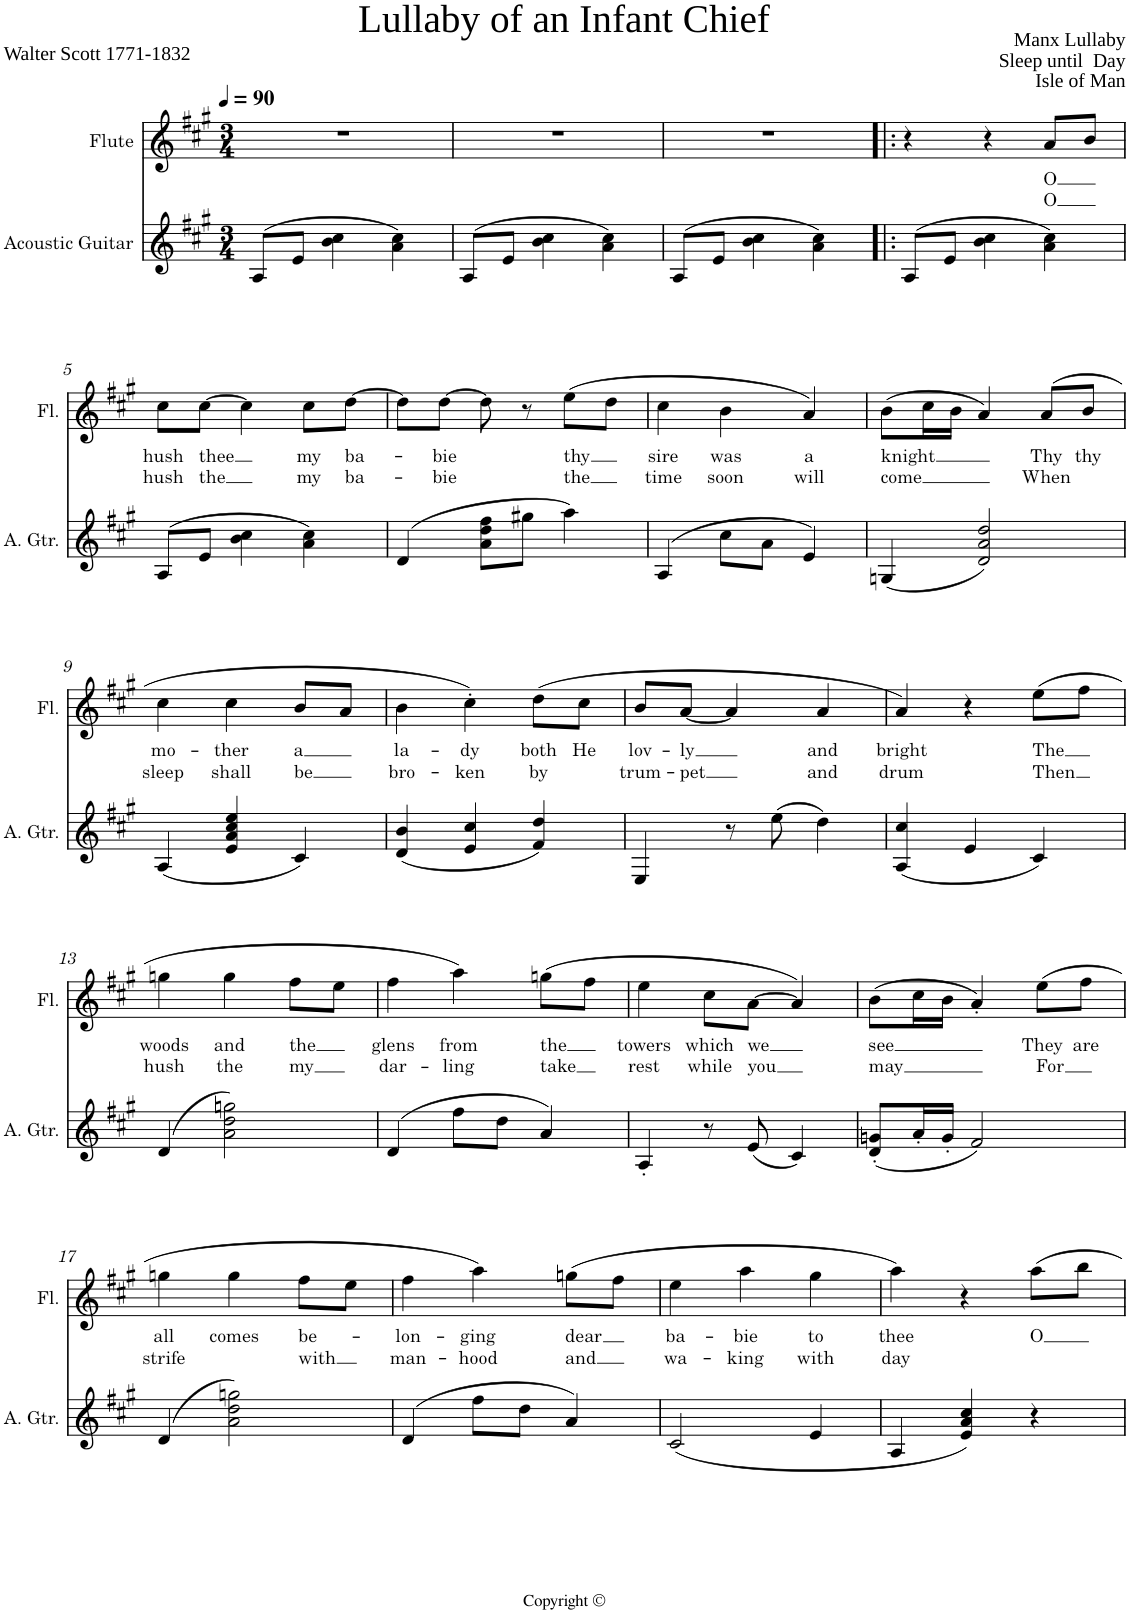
**kern	**kern	**text	**text
*part2	*part1	*part1	*part1
*staff2	*staff1	*staff1	*staff1
*I"Acoustic Guitar	*I"Flute	*	*
*I'A. Gtr.	*I'Fl.	*	*
*clefG2	*clefG2	*	*
*Trd7c12	*	*	*
*k[f#c#g#]	*k[f#c#g#]	*	*
*A:	*A:	*	*
*M3/4	*M3/4	*	*
*MM90	*MM90	*	*
=1	=1	=1	=1
(8A/L	2.r	.	.
8e/J	.	.	.
4b\ 4cc#\	.	.	.
4a\ 4cc#\)	.	.	.
=2	=2	=2	=2
(8A/L	2.r	.	.
8e/J	.	.	.
4b\ 4cc#\	.	.	.
4a\ 4cc#\)	.	.	.
=3	=3	=3	=3
(8A/L	2.r	.	.
8e/J	.	.	.
4b\ 4cc#\	.	.	.
4a\ 4cc#\)	.	.	.
=4!|:	=4!|:	=4!|:	=4!|:
(8A/L	4r	.	.
8e/J	.	.	.
4b\ 4cc#\	4r	.	.
!	!	!LO:LY:b	!LO:LY:b
4a\ 4cc#\)	8a/L	O	O
.	8b/J	.	.
!!LO:LB:g=z
=5	=5	=5	=5
!	!	!LO:LY:b	!LO:LY:b
(8A/L	8cc#\L	hush	hush
!	!	!LO:LY:b	!LO:LY:b
8e/J	[8cc#\J	thee	the
4b\ 4cc#\	4cc#\]	.	.
!	!	!LO:LY:b	!LO:LY:b
4a\ 4cc#\)	8cc#\L	my	my
!	!	!LO:LY:b	!LO:LY:b
.	[8dd\J	ba-	ba-
=6	=6	=6	=6
(4d/	8dd\L]	.	.
!	!	!LO:LY:b	!LO:LY:b
.	[8dd\J	-bie	-bie
8a\ 8dd\ 8ff#\L	8dd\]	.	.
8gg#X\J	8r	.	.
!	!	!LO:LY:b	!LO:LY:b
4aa\)	(8ee\L	thy	the
.	8dd\J	.	.
=7	=7	=7	=7
!	!	!LO:LY:b	!LO:LY:b
(4A/	4cc#\	sire	time
!	!	!LO:LY:b	!LO:LY:b
8cc#\L	4b\	was	soon
8a\J	.	.	.
!	!	!LO:LY:b	!LO:LY:b
4e/)	4a/)	a	will
=8	=8	=8	=8
!	!	!LO:LY:b	!LO:LY:b
(4Gn/	(8b\L	knight	come
.	16cc#\L	.	.
.	16b\JJ	.	.
2d/ 2a/ 2dd/)	4a/)	.	.
!	!	!LO:LY:b	!LO:LY:b
.	(8a/L	Thy	When
!	!	!LO:LY:b	!
.	8b/J	thy	.
!!LO:LB:g=z
=9	=9	=9	=9
!	!	!LO:LY:b	!LO:LY:b
(4A/	4cc#\	mo-	sleep
!	!	!LO:LY:b	!LO:LY:b
4e/ 4a/ 4cc#/ 4ee/	4cc#\	-ther	shall
!	!	!LO:LY:b	!LO:LY:b
4c#/)	8b/L	a	be
.	8a/J	.	.
=10	=10	=10	=10
!	!	!LO:LY:b	!LO:LY:b
(4d/ 4b/	4b\	la-	bro-
!	!	!LO:LY:b	!LO:LY:b
4e/ 4cc#/	4cc#'\)	-dy	-ken
!	!	!LO:LY:b	!LO:LY:b
4f#/ 4dd/)	(8dd\L	both	by
!	!	!LO:LY:b	!
.	8cc#\J	He	.
=11	=11	=11	=11
!	!	!LO:LY:b	!LO:LY:b
4E/	8b/L	lov-	trum-
!	!	!LO:LY:b	!LO:LY:b
.	[8a/J	-ly	-pet
8r	4a/]	.	.
(8ee\	.	.	.
!	!	!LO:LY:b	!LO:LY:b
4dd\)	4a/	and	and
=12	=12	=12	=12
!	!	!LO:LY:b	!LO:LY:b
(4A/ 4cc#/	4a/)	bright	drum
4e/	4r	.	.
!	!	!LO:LY:b	!LO:LY:b
4c#/)	(8ee\L	The	Then
.	8ff#\J	.	.
!!LO:LB:g=z
=13	=13	=13	=13
!	!	!LO:LY:b	!LO:LY:b
(4d/	4ggn\	woods	hush
!	!	!LO:LY:b	!LO:LY:b
2a\ 2dd\ 2ggn\)	4gg\	and	the
!	!	!LO:LY:b	!LO:LY:b
.	8ff#\L	the	my
.	8ee\J	.	.
=14	=14	=14	=14
!	!	!LO:LY:b	!LO:LY:b
(4d/	4ff#\	glens	dar-
!	!	!LO:LY:b	!LO:LY:b
8ff#\L	4aa\)	from	-ling
8dd\J	.	.	.
!	!	!LO:LY:b	!LO:LY:b
4a/)	(8ggn\L	the	take
.	8ff#\J	.	.
=15	=15	=15	=15
!	!	!LO:LY:b	!LO:LY:b
4A'/	4ee\	towers	rest
!	!	!LO:LY:b	!LO:LY:b
8r	8cc#\L	which	while
!	!	!LO:LY:b	!LO:LY:b
(8e/	[8a\J	we	you
4c#/)	4a/])	.	.
=16	=16	=16	=16
!	!	!LO:LY:b	!LO:LY:b
(8d/' 8gn/'L	(8b\L	see	may
16a'/L	16cc#\L	.	.
16g'/JJ	16b\JJ	.	.
2f#/)	4a'/)	.	.
!	!	!LO:LY:b	!LO:LY:b
.	(8ee\L	They	For
!	!	!LO:LY:b	!
.	8ff#\J	are	.
!!LO:LB:g=z
=17	=17	=17	=17
!	!	!LO:LY:b	!LO:LY:b
(4d/	4ggn\	all	strife
!	!	!LO:LY:b	!
2a\ 2dd\ 2ggn\)	4gg\	comes	.
!	!	!LO:LY:b	!LO:LY:b
.	8ff#\L	be-	with
.	8ee\J	.	.
=18	=18	=18	=18
!	!	!LO:LY:b	!LO:LY:b
(4d/	4ff#\	-lon-	man-
!	!	!LO:LY:b	!LO:LY:b
8ff#\L	4aa\)	-ging	-hood
8dd\J	.	.	.
!	!	!LO:LY:b	!LO:LY:b
4a/)	(8ggn\L	dear	and
.	8ff#\J	.	.
=19	=19	=19	=19
!	!	!LO:LY:b	!LO:LY:b
(2c#/	4ee\	ba-	wa-
!	!	!LO:LY:b	!LO:LY:b
.	4aa\	-bie	-king
!	!	!LO:LY:b	!LO:LY:b
4e/	4gg#\	to	with
=20	=20	=20	=20
!	!	!LO:LY:b	!LO:LY:b
4A/	4aa\)	thee	day
4e/ 4a/ 4cc#/)	4r	.	.
!	!	!LO:LY:b	!
4r	8aa\L	O	.
.	8bb\J	.	.
=	=	=	=
*-	*-	*-	*-
